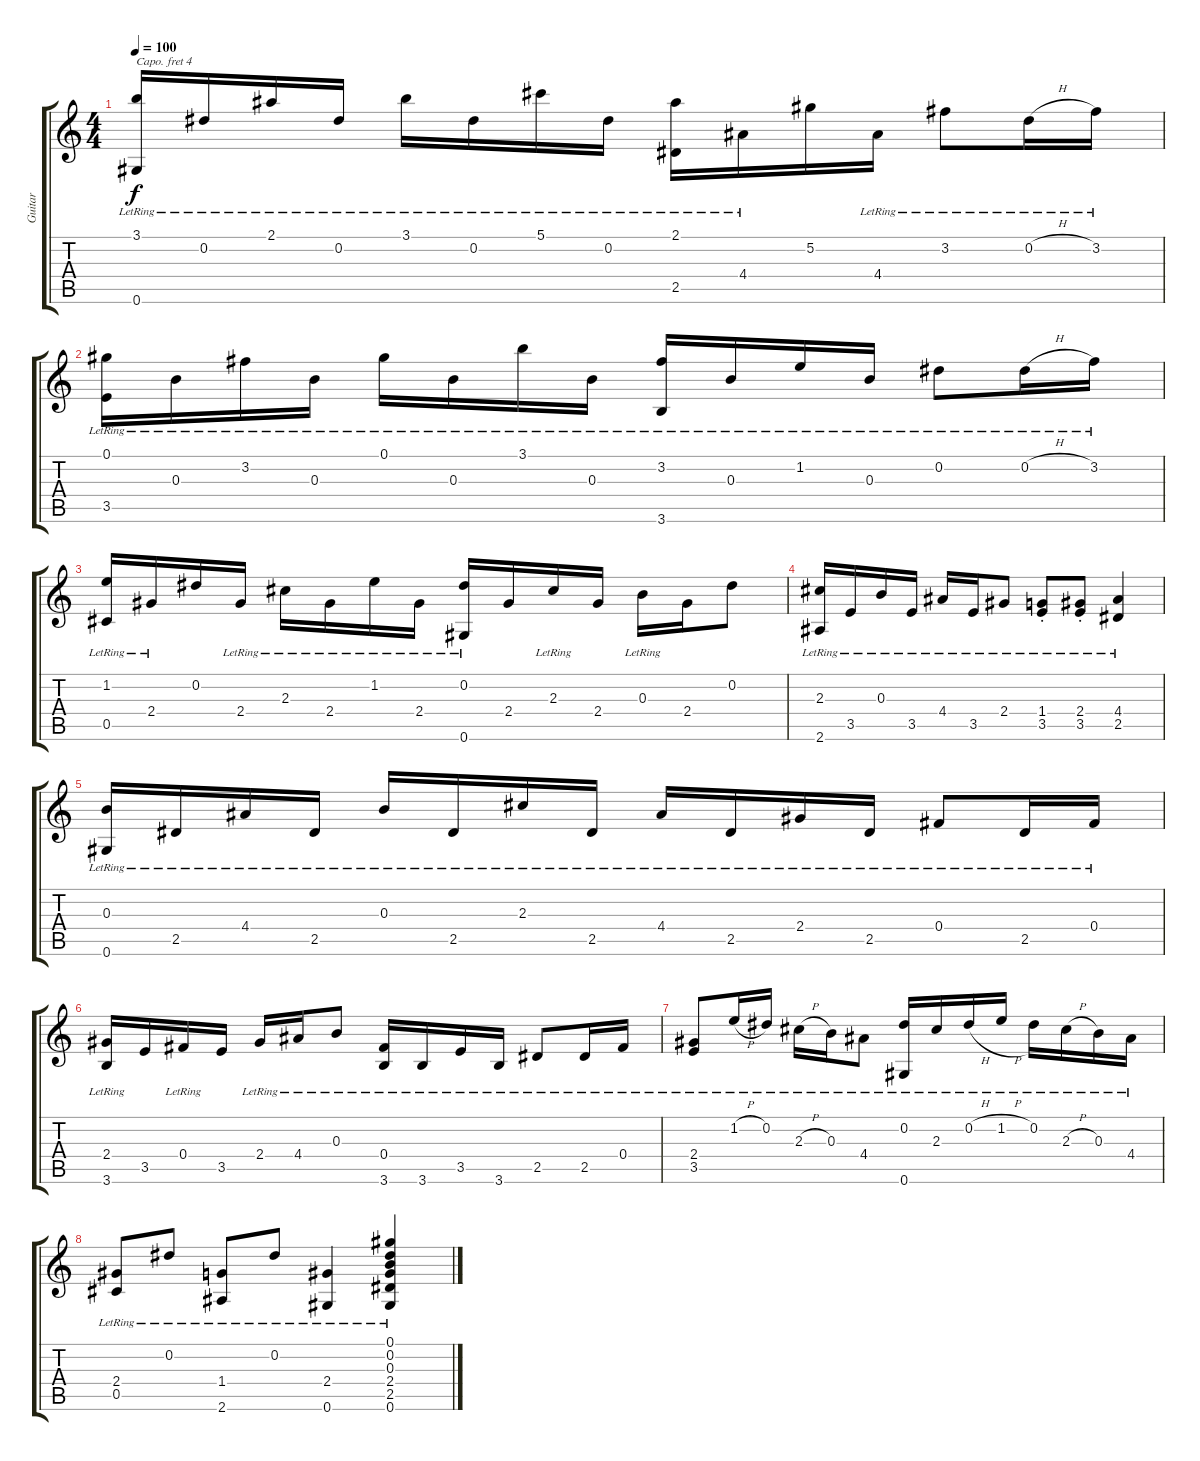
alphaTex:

\track ("Guitar" "Guitar") {instrument acousticguitarsteel}
\staff {score tabs}
\capo 4
\tuning (E4 B3 G3 D3 A2 E2) {hide}
\ts (4 4)
\tempo 100
\clef g2
\ks c
(3.1{lr} 0.6).16{dy f} 0.2{lr}.16 2.1{lr}.16 0.2{lr}.16 3.1{lr}.16 0.2{lr}.16 5.1{lr}.16 0.2{lr}.16 (2.1{lr} 2.5{lr}).16 4.4{lr}.16 5.2.16 4.4{lr}.16 3.2{lr}.8 0.2{h lr}.16 3.2{lr}.16 |
(0.1{lr} 3.5{lr}).16 0.3{lr}.16 3.2{lr}.16 0.3{lr}.16 0.1{lr}.16 0.3{lr}.16 3.1{lr}.16 0.3{lr}.16 (3.2{lr} 3.6{lr}).16 0.3{lr}.16 1.2{lr}.16 0.3{lr}.16 0.2{lr}.8 0.2{h lr}.16 3.2{lr}.16 |
(1.2{lr} 0.5{lr}).16 2.4{lr}.16 0.2.16 2.4{lr}.16 2.3{lr}.16 2.4{lr}.16 1.2{lr}.16 2.4{lr}.16 (0.2 0.6{lr}).16 2.4.16 2.3{lr}.16 2.4.16 0.3{lr}.16 2.4.16 0.2.8 |
(2.3{lr} 2.6{lr}).16 3.5{lr}.16 0.3{lr}.16 3.5{lr}.16 4.4{lr}.16 3.5{lr}.16 2.4{lr}.8 (1.4{st lr} 3.5{st lr}).8 (2.4{st lr} 3.5{st lr}).8 (4.4{lr} 2.5{lr}).4 |
(0.3{lr} 0.6{lr}).16 2.5{lr}.16 4.4{lr}.16 2.5{lr}.16 0.3{lr}.16 2.5{lr}.16 2.3{lr}.16 2.5{lr}.16 4.4{lr}.16 2.5{lr}.16 2.4{lr}.16 2.5{lr}.16 0.4{lr}.8 2.5{lr}.16 0.4{lr}.16 |
(2.4{lr} 3.6).16 3.5.16 0.4{lr}.16 3.5.16 2.4{lr}.16 4.4{lr}.16 0.3{lr}.8 (0.4{lr} 3.6).16 3.6{lr}.16 3.5{lr}.16 3.6{lr}.16 2.5{lr}.8 2.5{lr}.16 0.4{lr}.16 |
(2.4 3.5{lr}).8 1.2{h lr}.16 0.2{lr}.16 2.3{h lr}.16 0.3{lr}.16 4.4{lr}.8 (0.2{lr} 0.6{lr}).16 2.3{lr}.16 0.2{h lr}.16 1.2{h lr}.16 0.2{lr}.16 2.3{h lr}.16 0.3{lr}.16 4.4{lr}.16 |
(2.4{lr} 0.5{lr}).8 0.2{lr}.8 (1.4{lr} 2.6{lr}).8 0.2{lr}.8 (2.4{lr} 0.6{lr}).4 (0.1{lr} 0.2 0.3 2.4 2.5 0.6).4
